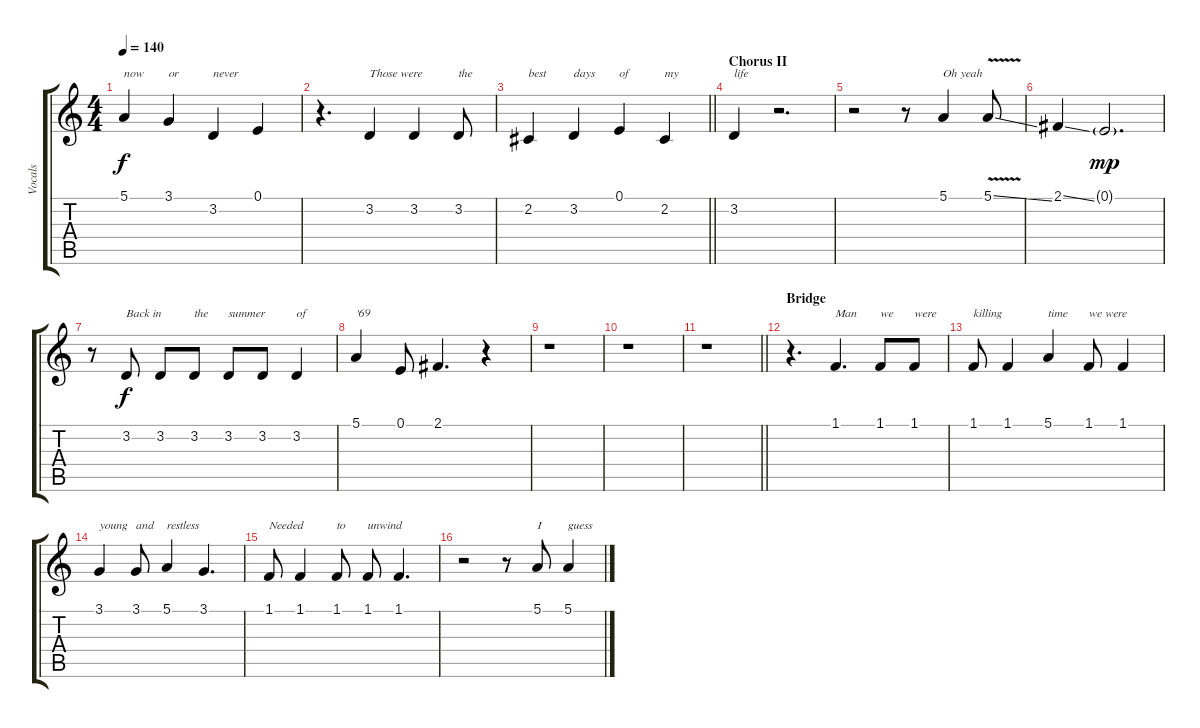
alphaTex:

\track ("Vocals" "Vocals") {instrument altosax}
\staff {score tabs}
\tuning (E4 B3 G3 D3 A2 E2) {hide}
\ts (4 4)
\tempo 140
\clef g2
\ks c
5.1.4{txt "now" dy f} 3.1.4{txt "or"} 3.2.4{txt "never"} 0.1.4 |
r.4{d} 3.2.4{txt "Those were"} 3.2.4 3.2.8{txt "the"} |
\barLineRight lightlight
2.2.4{txt "best"} 3.2.4{txt "days"} 0.1.4{txt "of"} 2.2.4{txt "my"} |
\section ("" "Chorus II")
3.2.4{txt "life"} r.2{d} |
r.2 r.8 5.1.4{txt "Oh yeah"} 5.1{v ss}.8 |
2.1{ss}.4 0.1{g}.2{d dy mp} |
r.8 3.2.8{txt "Back in" dy f} 3.2.8 3.2.8{txt "the"} 3.2.8{txt "summer"} 3.2.8 3.2.4{txt "of"} |
5.1.4{txt "'69"} 0.1.8 2.1.4{d} r.4 |
r.1 |
r.1 |
\barLineRight lightlight
r.1 |
\section ("" "Bridge")
r.4{d} 1.1.4{d txt "Man"} 1.1.8{txt "we"} 1.1.8{txt "were"} |
1.1.8{txt "killing"} 1.1.4 5.1.4{txt "time"} 1.1.8{txt "we were"} 1.1.4 |
3.1.4{txt "young"} 3.1.8{txt "and"} 5.1.4{txt "restless"} 3.1.4{d} |
1.1.8{txt "Needed"} 1.1.4 1.1.8{txt "to"} 1.1.8{txt "unwind"} 1.1.4{d} |
r.2 r.8 5.1.8{txt "I"} 5.1.4{txt "guess"}
